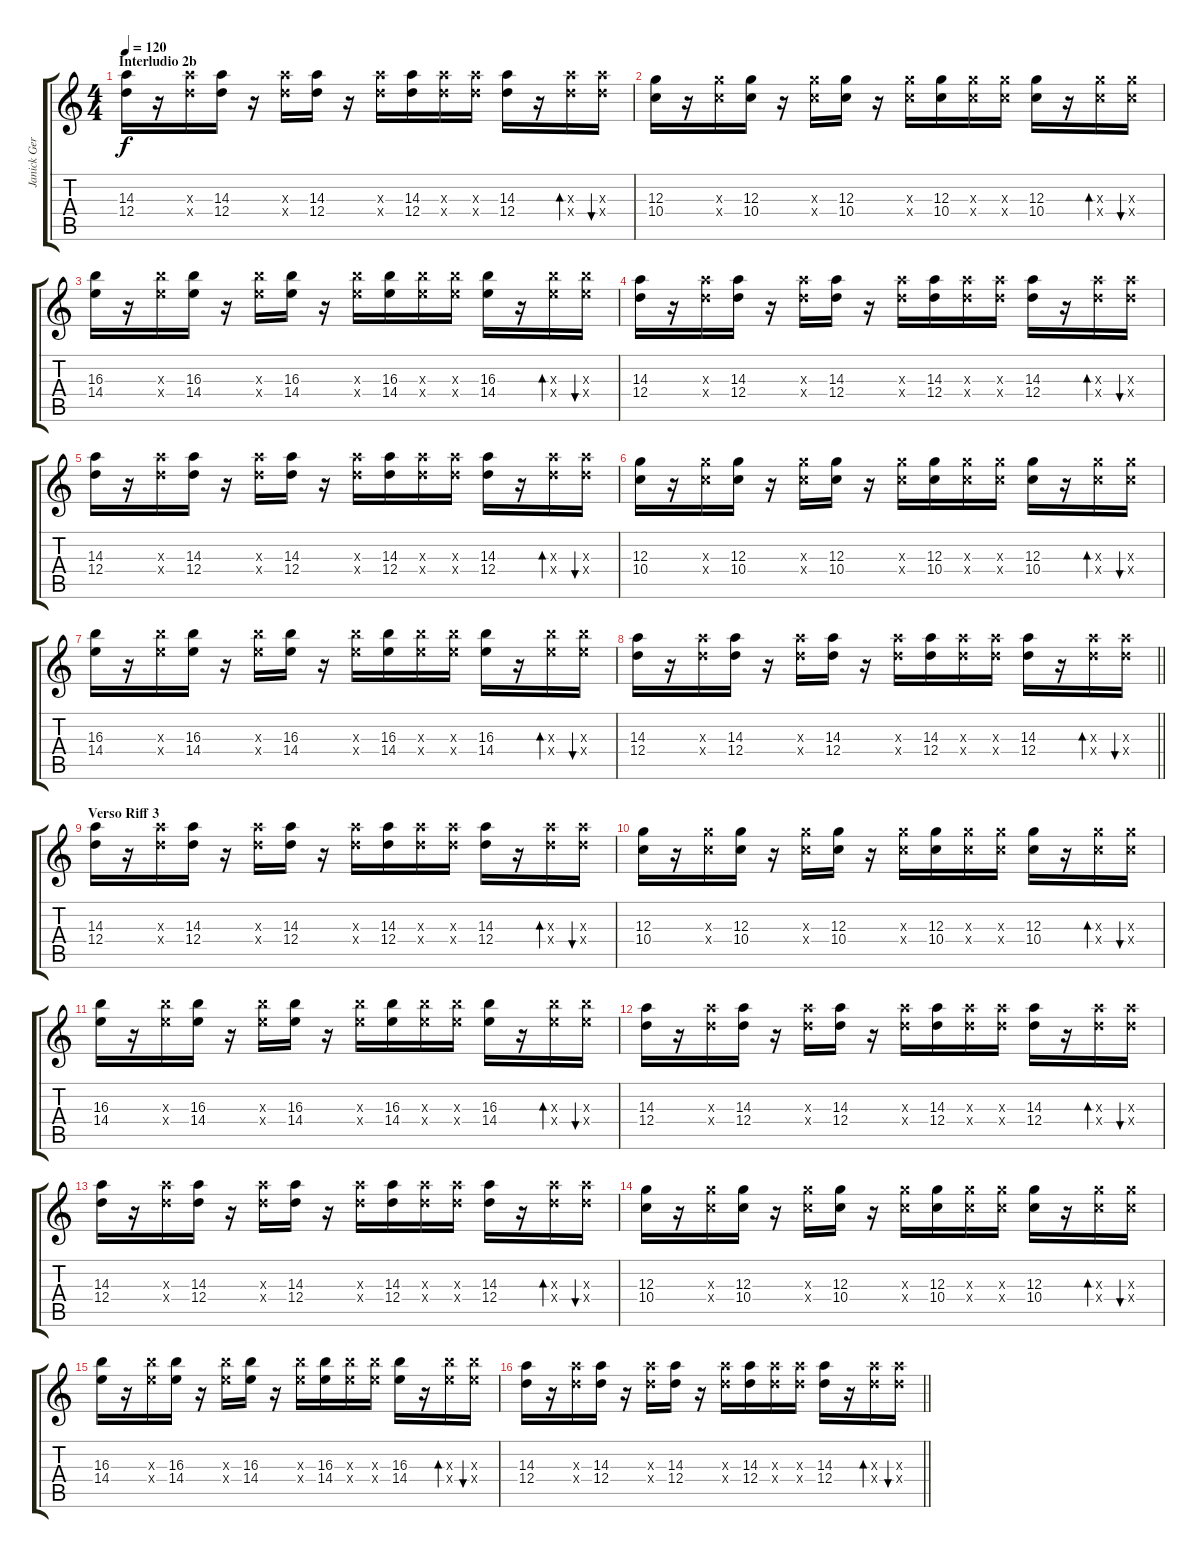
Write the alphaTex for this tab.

\track ("Janick Gers" "Janick Ger") {instrument overdrivenguitar}
\staff {score tabs}
\tuning (E4 B3 G3 D3 A2 E2) {hide}
\ts (4 4)
\section ("" "Interludio 2b")
\tempo 120
\clef g2
\ks c
(14.3 12.4).16{dy f} r.16 (14.3{x} 12.4{x}).16 (14.3 12.4).16 r.16 (14.3{x} 12.4{x}).16 (14.3 12.4).16 r.16 (14.3{x} 12.4{x}).16 (14.3 12.4).16 (14.3{x} 12.4{x}).16 (14.3{x} 12.4{x}).16 (14.3 12.4).16 r.16 (14.3{x} 12.4{x}).16{bd 60} (14.3{x} 12.4{x}).16{bu 60} |
(12.3 10.4).16 r.16 (12.3{x} 10.4{x}).16 (12.3 10.4).16 r.16 (12.3{x} 10.4{x}).16 (12.3 10.4).16 r.16 (12.3{x} 10.4{x}).16 (12.3 10.4).16 (12.3{x} 10.4{x}).16 (12.3{x} 10.4{x}).16 (12.3 10.4).16 r.16 (12.3{x} 10.4{x}).16{bd 60} (12.3{x} 10.4{x}).16{bu 60} |
(16.3 14.4).16 r.16 (16.3{x} 14.4{x}).16 (16.3 14.4).16 r.16 (16.3{x} 14.4{x}).16 (16.3 14.4).16 r.16 (16.3{x} 14.4{x}).16 (16.3 14.4).16 (16.3{x} 14.4{x}).16 (16.3{x} 14.4{x}).16 (16.3 14.4).16 r.16 (16.3{x} 14.4{x}).16{bd 60} (16.3{x} 14.4{x}).16{bu 60} |
(14.3 12.4).16 r.16 (14.3{x} 12.4{x}).16 (14.3 12.4).16 r.16 (14.3{x} 12.4{x}).16 (14.3 12.4).16 r.16 (14.3{x} 12.4{x}).16 (14.3 12.4).16 (14.3{x} 12.4{x}).16 (14.3{x} 12.4{x}).16 (14.3 12.4).16 r.16 (14.3{x} 12.4{x}).16{bd 60} (14.3{x} 12.4{x}).16{bu 60} |
(14.3 12.4).16 r.16 (14.3{x} 12.4{x}).16 (14.3 12.4).16 r.16 (14.3{x} 12.4{x}).16 (14.3 12.4).16 r.16 (14.3{x} 12.4{x}).16 (14.3 12.4).16 (14.3{x} 12.4{x}).16 (14.3{x} 12.4{x}).16 (14.3 12.4).16 r.16 (14.3{x} 12.4{x}).16{bd 60} (14.3{x} 12.4{x}).16{bu 60} |
(12.3 10.4).16 r.16 (12.3{x} 10.4{x}).16 (12.3 10.4).16 r.16 (12.3{x} 10.4{x}).16 (12.3 10.4).16 r.16 (12.3{x} 10.4{x}).16 (12.3 10.4).16 (12.3{x} 10.4{x}).16 (12.3{x} 10.4{x}).16 (12.3 10.4).16 r.16 (12.3{x} 10.4{x}).16{bd 60} (12.3{x} 10.4{x}).16{bu 60} |
(16.3 14.4).16 r.16 (16.3{x} 14.4{x}).16 (16.3 14.4).16 r.16 (16.3{x} 14.4{x}).16 (16.3 14.4).16 r.16 (16.3{x} 14.4{x}).16 (16.3 14.4).16 (16.3{x} 14.4{x}).16 (16.3{x} 14.4{x}).16 (16.3 14.4).16 r.16 (16.3{x} 14.4{x}).16{bd 60} (16.3{x} 14.4{x}).16{bu 60} |
\barLineRight lightlight
(14.3 12.4).16 r.16 (14.3{x} 12.4{x}).16 (14.3 12.4).16 r.16 (14.3{x} 12.4{x}).16 (14.3 12.4).16 r.16 (14.3{x} 12.4{x}).16 (14.3 12.4).16 (14.3{x} 12.4{x}).16 (14.3{x} 12.4{x}).16 (14.3 12.4).16 r.16 (14.3{x} 12.4{x}).16{bd 60} (14.3{x} 12.4{x}).16{bu 60} |
\section ("" "Verso Riff 3")
(14.3 12.4).16 r.16 (14.3{x} 12.4{x}).16 (14.3 12.4).16 r.16 (14.3{x} 12.4{x}).16 (14.3 12.4).16 r.16 (14.3{x} 12.4{x}).16 (14.3 12.4).16 (14.3{x} 12.4{x}).16 (14.3{x} 12.4{x}).16 (14.3 12.4).16 r.16 (14.3{x} 12.4{x}).16{bd 60} (14.3{x} 12.4{x}).16{bu 60} |
(12.3 10.4).16 r.16 (12.3{x} 10.4{x}).16 (12.3 10.4).16 r.16 (12.3{x} 10.4{x}).16 (12.3 10.4).16 r.16 (12.3{x} 10.4{x}).16 (12.3 10.4).16 (12.3{x} 10.4{x}).16 (12.3{x} 10.4{x}).16 (12.3 10.4).16 r.16 (12.3{x} 10.4{x}).16{bd 60} (12.3{x} 10.4{x}).16{bu 60} |
(16.3 14.4).16 r.16 (16.3{x} 14.4{x}).16 (16.3 14.4).16 r.16 (16.3{x} 14.4{x}).16 (16.3 14.4).16 r.16 (16.3{x} 14.4{x}).16 (16.3 14.4).16 (16.3{x} 14.4{x}).16 (16.3{x} 14.4{x}).16 (16.3 14.4).16 r.16 (16.3{x} 14.4{x}).16{bd 60} (16.3{x} 14.4{x}).16{bu 60} |
(14.3 12.4).16 r.16 (14.3{x} 12.4{x}).16 (14.3 12.4).16 r.16 (14.3{x} 12.4{x}).16 (14.3 12.4).16 r.16 (14.3{x} 12.4{x}).16 (14.3 12.4).16 (14.3{x} 12.4{x}).16 (14.3{x} 12.4{x}).16 (14.3 12.4).16 r.16 (14.3{x} 12.4{x}).16{bd 60} (14.3{x} 12.4{x}).16{bu 60} |
(14.3 12.4).16 r.16 (14.3{x} 12.4{x}).16 (14.3 12.4).16 r.16 (14.3{x} 12.4{x}).16 (14.3 12.4).16 r.16 (14.3{x} 12.4{x}).16 (14.3 12.4).16 (14.3{x} 12.4{x}).16 (14.3{x} 12.4{x}).16 (14.3 12.4).16 r.16 (14.3{x} 12.4{x}).16{bd 60} (14.3{x} 12.4{x}).16{bu 60} |
(12.3 10.4).16 r.16 (12.3{x} 10.4{x}).16 (12.3 10.4).16 r.16 (12.3{x} 10.4{x}).16 (12.3 10.4).16 r.16 (12.3{x} 10.4{x}).16 (12.3 10.4).16 (12.3{x} 10.4{x}).16 (12.3{x} 10.4{x}).16 (12.3 10.4).16 r.16 (12.3{x} 10.4{x}).16{bd 60} (12.3{x} 10.4{x}).16{bu 60} |
(16.3 14.4).16 r.16 (16.3{x} 14.4{x}).16 (16.3 14.4).16 r.16 (16.3{x} 14.4{x}).16 (16.3 14.4).16 r.16 (16.3{x} 14.4{x}).16 (16.3 14.4).16 (16.3{x} 14.4{x}).16 (16.3{x} 14.4{x}).16 (16.3 14.4).16 r.16 (16.3{x} 14.4{x}).16{bd 60} (16.3{x} 14.4{x}).16{bu 60} |
\barLineRight lightlight
(14.3 12.4).16 r.16 (14.3{x} 12.4{x}).16 (14.3 12.4).16 r.16 (14.3{x} 12.4{x}).16 (14.3 12.4).16 r.16 (14.3{x} 12.4{x}).16 (14.3 12.4).16 (14.3{x} 12.4{x}).16 (14.3{x} 12.4{x}).16 (14.3 12.4).16 r.16 (14.3{x} 12.4{x}).16{bd 60} (14.3{x} 12.4{x}).16{bu 60}
